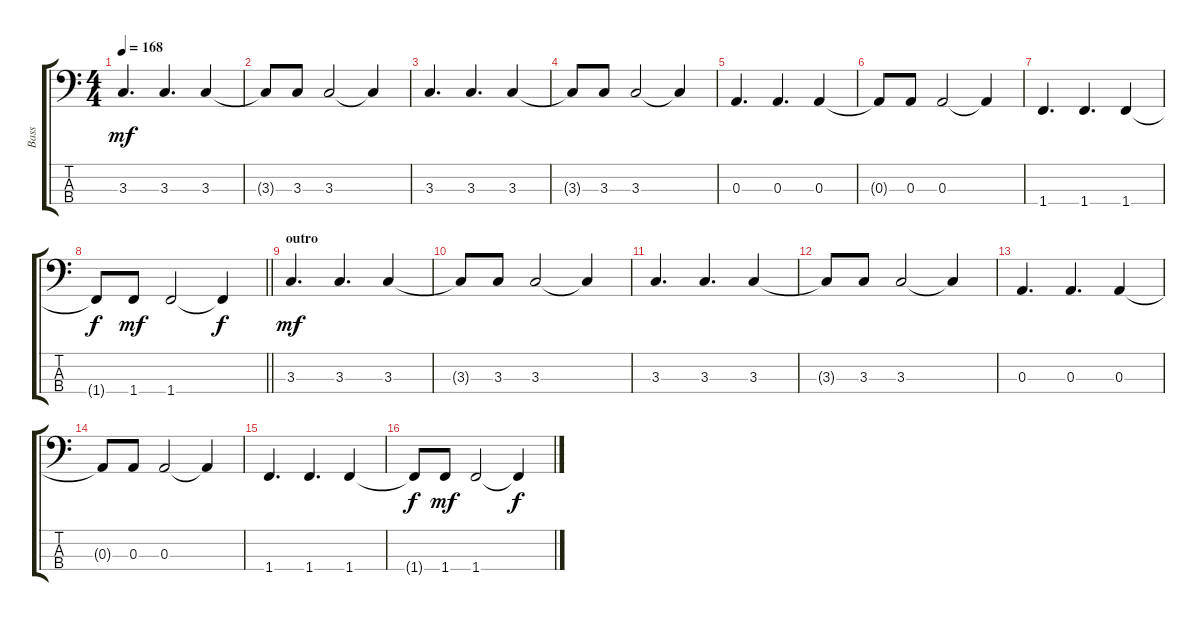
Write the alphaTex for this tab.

\track ("Bass" "Bass") {instrument electricbassfinger}
\staff {score tabs}
\tuning (G2 D2 A1 E1) {hide}
\ts (4 4)
\tempo 168
\clef f4
\ks c
3.3.4{d dy mf} 3.3.4{d} 3.3.4 |
3.3{t}.8 3.3.8 3.3.2 3.3{t}.4 |
3.3.4{d} 3.3.4{d} 3.3.4 |
3.3{t}.8 3.3.8 3.3.2 3.3{t}.4 |
0.3.4{d} 0.3.4{d} 0.3.4 |
0.3{t}.8 0.3.8 0.3.2 0.3{t}.4 |
1.4.4{d} 1.4.4{d} 1.4.4 |
\barLineRight lightlight
1.4{t}.8{dy f} 1.4.8{dy mf} 1.4.2 1.4{t}.4{dy f} |
\section ("" "outro")
3.3.4{d dy mf} 3.3.4{d} 3.3.4 |
3.3{t}.8 3.3.8 3.3.2 3.3{t}.4 |
3.3.4{d} 3.3.4{d} 3.3.4 |
3.3{t}.8 3.3.8 3.3.2 3.3{t}.4 |
0.3.4{d} 0.3.4{d} 0.3.4 |
0.3{t}.8 0.3.8 0.3.2 0.3{t}.4 |
1.4.4{d} 1.4.4{d} 1.4.4 |
1.4{t}.8{dy f} 1.4.8{dy mf} 1.4.2 1.4{t}.4{dy f}
